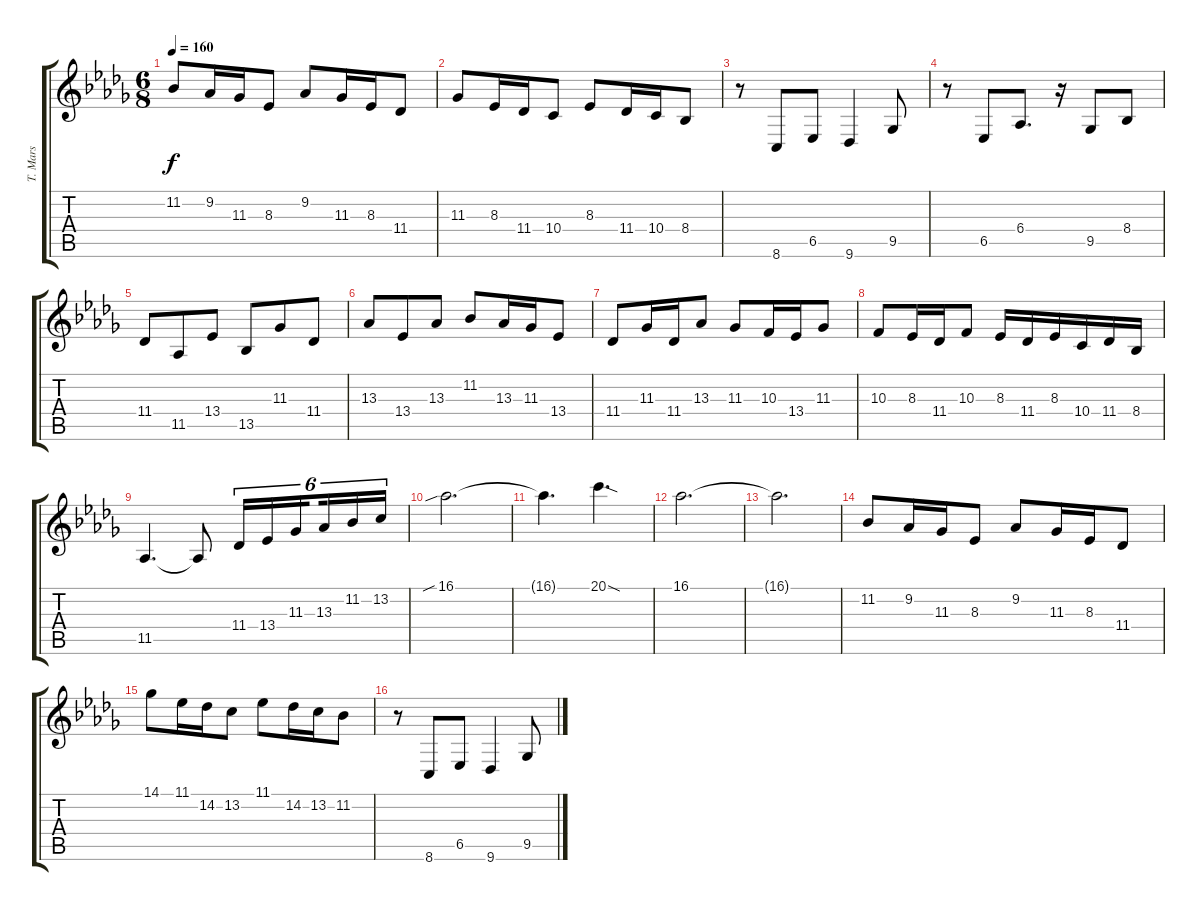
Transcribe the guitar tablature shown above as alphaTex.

\track ("T. Mars" "T. Mars") {instrument synthbrass1}
\staff {score tabs}
\tuning (E4 B3 G3 D3 A2 E2) {hide}
\ts (6 8)
\tempo 160
\clef g2
\ks db
11.2.8{dy f instrument synthbrass1} 9.2.16 11.3.16 8.3.8 9.2.8 11.3.16 8.3.16 11.4.8 |
11.3.8 8.3.16 11.4.16 10.4.8 8.3.8 11.4.16 10.4.16 8.4.8 |
r.8 8.6.8 6.5.8 9.6.4 9.5.8 |
r.8 6.5.8 6.4.8{d} r.16 9.5.8 8.4.8 |
11.4.8 11.5.8 13.4.8 13.5.8 11.3.8 11.4.8 |
13.3.8 13.4.8 13.3.8 11.2.8 13.3.16 11.3.16 13.4.8 |
11.4.8 11.3.16 11.4.16 13.3.8 11.3.8 10.3.16 13.4.16 11.3.8 |
10.3.8 8.3.16 11.4.16 10.3.8 8.3.16 11.4.16 8.3.16 10.4.16 11.4.16 8.4.16 |
11.5.4{d} 11.5{t}.8 11.4.16{tu (6 4)} 13.4.16{tu (6 4)} 11.3.16{tu (6 4) beam splitsecondary} 13.3.16{tu (6 4)} 11.2.16{tu (6 4)} 13.2.16{tu (6 4)} |
16.1{sib}.2{d} |
16.1{t}.4{d} 20.1{sod}.4{d} |
16.1.2{d} |
16.1{t}.2{d} |
11.2.8 9.2.16 11.3.16 8.3.8 9.2.8 11.3.16 8.3.16 11.4.8 |
14.1.8 11.1.16 14.2.16 13.2.8 11.1.8 14.2.16 13.2.16 11.2.8 |
r.8 8.6.8 6.5.8 9.6.4 9.5.8
